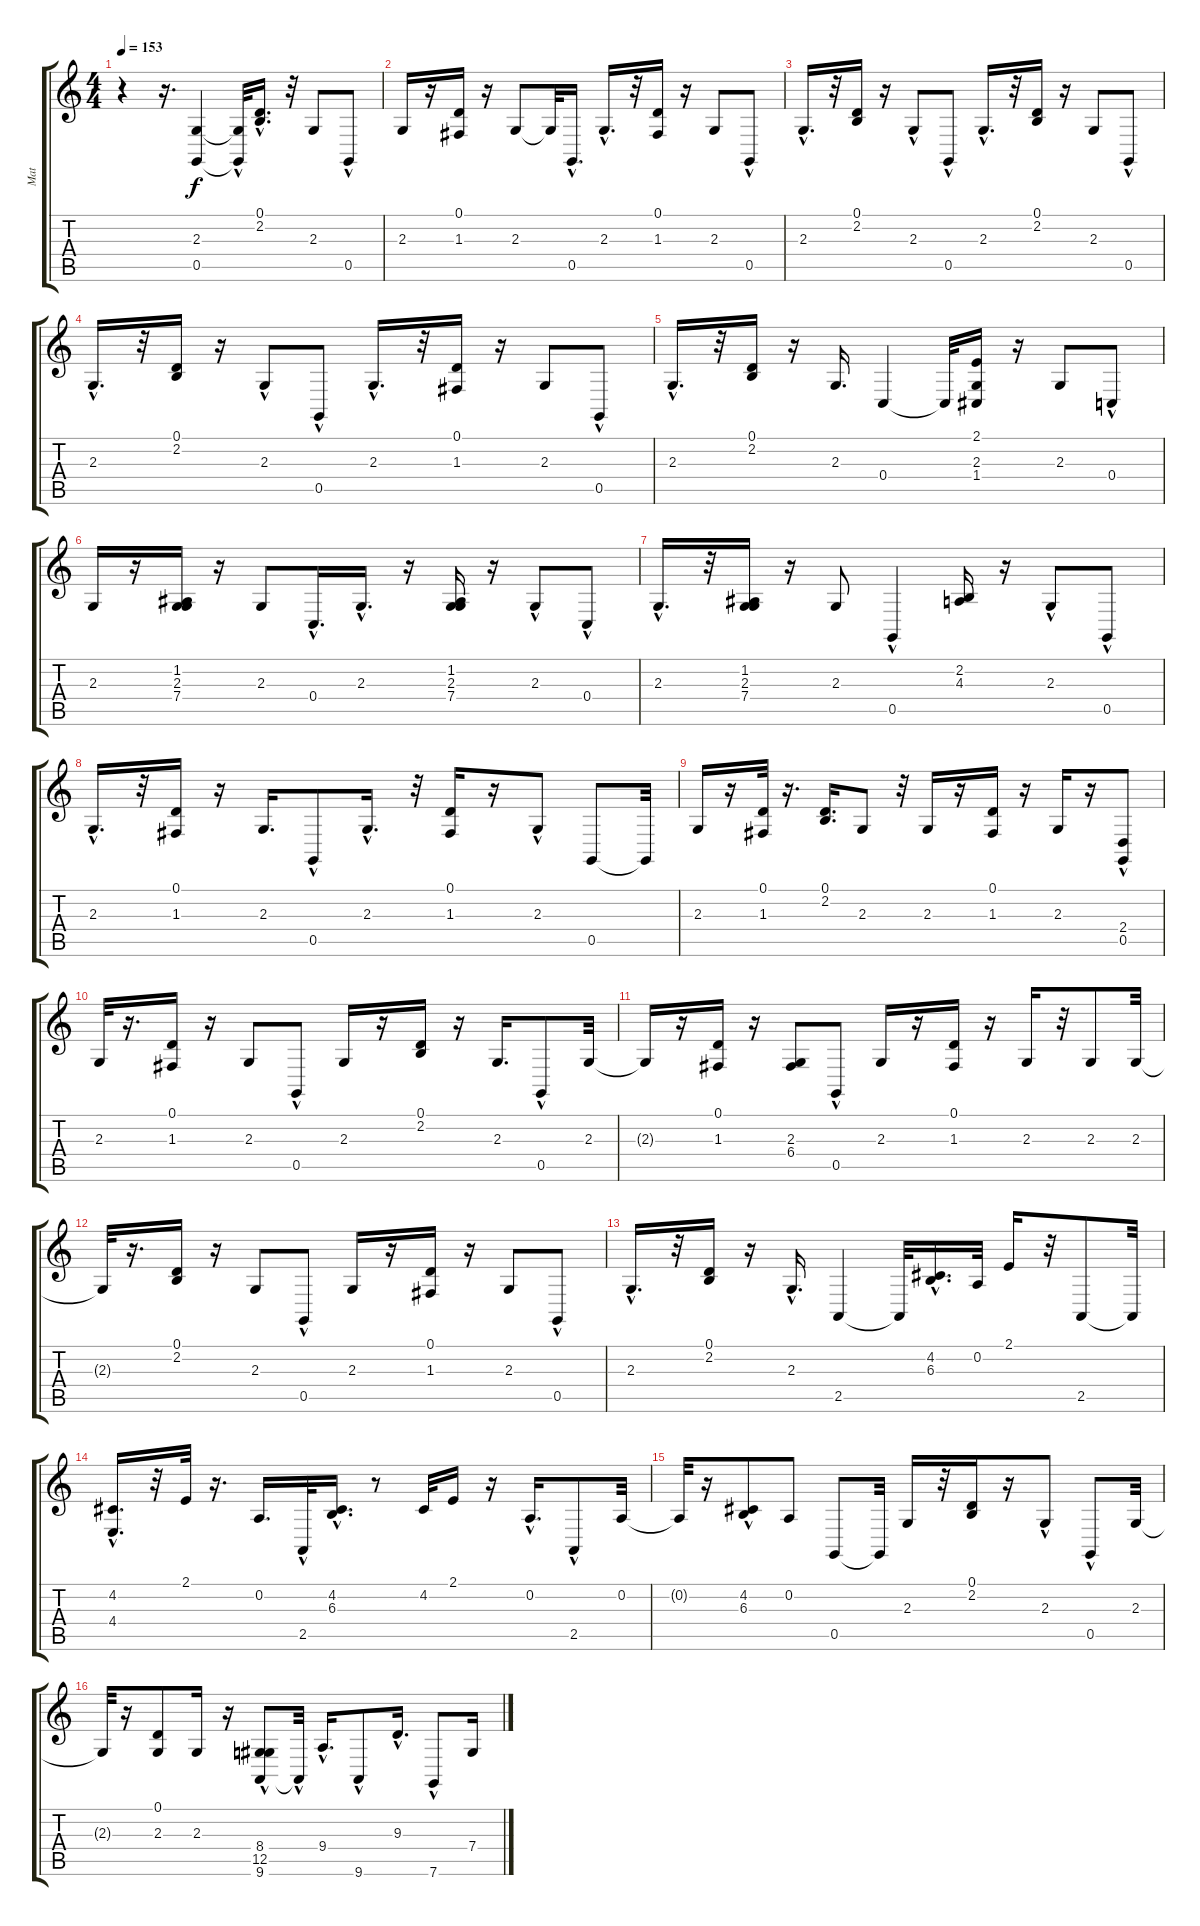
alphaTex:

\track ("Mat" "Mat") {instrument acousticgrandpiano}
\staff {score tabs}
\tuning (D4 A3 F3 C3 G2 C2) {hide}
\ts (4 4)
\tempo 153
\clef g2
\ks c
r.4{dy f instrument acousticgrandpiano} r.16{d} (2.3 0.5).4 (2.3{t} 0.5{hac t}).32 (0.1{hac} 2.2{hac}).16{d} r.32 2.3.8 0.5{hac}.8 |
2.3.16 r.16 (0.1 1.3).16 r.16 2.3.8 2.3{t}.32 0.5{hac}.16{d} 2.3{hac}.16{d} r.32 (0.1 1.3).16 r.16 2.3.8 0.5{hac}.8 |
2.3{hac}.16{d} r.32 (0.1 2.2).16 r.16 2.3{hac}.8 0.5{hac}.8 2.3{hac}.16{d} r.32 (0.1 2.2).16 r.16 2.3.8 0.5{hac}.8 |
2.3{hac}.16{d} r.32 (0.1 2.2).16 r.16 2.3{hac}.8 0.5{hac}.8 2.3{hac}.16{d} r.32 (0.1 1.3).16 r.16 2.3.8 0.5{hac}.8 |
2.3{hac}.16{d} r.32 (0.1 2.2).16 r.16 2.3.16{d} 0.4.4 0.4{t}.32 (2.1 2.3 1.4).16 r.16 2.3.8 0.4{hac}.8 |
2.3.16 r.16 (1.2 2.3 7.4).16 r.16 2.3.8 0.4{hac}.16{d} 2.3{hac}.16{d} r.16 (1.2 2.3 7.4).16 r.16 2.3{hac}.8 0.4{hac}.8 |
2.3{hac}.16{d} r.32 (1.2 2.3 7.4).16 r.16 2.3.8 0.5{hac}.4 (2.2 4.3).16 r.16 2.3{hac}.8 0.5{hac}.8 |
2.3{hac}.16{d} r.32 (0.1 1.3).16 r.16 2.3.16{d} 0.5{hac}.8 2.3{hac}.16{d} r.32 (0.1 1.3).16 r.16 2.3{hac}.8 0.5.8 0.5{t}.32 |
2.3.16 r.16 (0.1 1.3).32 r.16{d} (0.1 2.2).16{d} 2.3.8 r.32 2.3.16 r.16 (0.1 1.3).16 r.16 2.3.16 r.16 (2.4 0.5{hac}).8 |
2.3.32 r.16{d} (0.1 1.3).16 r.16 2.3.8 0.5{hac}.8 2.3.16 r.16 (0.1 2.2).16 r.16 2.3.16{d} 0.5{hac}.8 2.3.32 |
2.3{t}.16 r.16 (0.1 1.3).16 r.16 (2.3 6.4).8 0.5{hac}.8 2.3.16 r.16 (0.1 1.3).16 r.16 2.3.16 r.32 2.3.8 2.3.32 |
2.3{t}.32 r.16{d} (0.1 2.2).16 r.16 2.3.8 0.5{hac}.8 2.3.16 r.16 (0.1 1.3).16 r.16 2.3.8 0.5{hac}.8 |
2.3{hac}.16{d} r.32 (0.1 2.2).16 r.16 2.3{hac}.16{d} 2.5.4 2.5{t}.32 (4.2 6.3{hac}).16{d} 0.2.32 2.1.16 r.32 2.5.8 2.5{t}.32 |
(4.2{hac} 4.4).16{d} r.32 2.1.32 r.16{d} 0.2.16{d} 2.5{hac}.32 (4.2{hac} 6.3).16{d} r.8 4.2.32 2.1.16 r.16 0.2{hac}.16{d} 2.5{hac}.8 0.2.32 |
0.2{t}.32 r.16 (4.2{hac} 6.3).8 0.2.8 0.5.8 0.5{t}.32 2.3.16 r.32 (0.1 2.2).16 r.16 2.3{hac}.8 0.5{hac}.8 2.3.32 |
2.3{t}.32 r.16 (0.1 2.3).8 2.3.16 r.16 (8.4{hac} 12.5{hac} 9.6).8 9.6{hac t}.32 9.4{hac}.16{d} 9.6{hac}.8 9.3{hac}.16{d} 7.6{hac}.8 7.4.16
